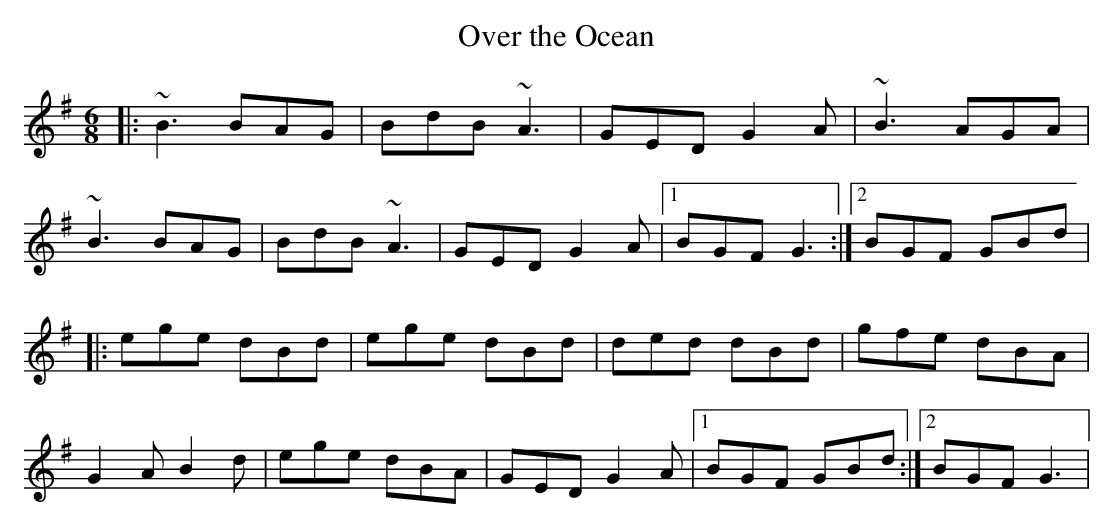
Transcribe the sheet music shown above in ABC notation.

X:1
T:Over the Ocean
M:6/8
K:G
|:~B3 BAG | BdB ~A3 | GED G2A | ~B3 AGA |
~B3 BAG | BdB ~A3 | GED G2A |[1 BGF G3:| [2 BGF GBd |
|:ege dBd | ege dBd | ded dBd | gfe dBA |
 G2A B2d | ege dBA | GED G2A | [1 BGF GBd :| [2 BGF G3 |
